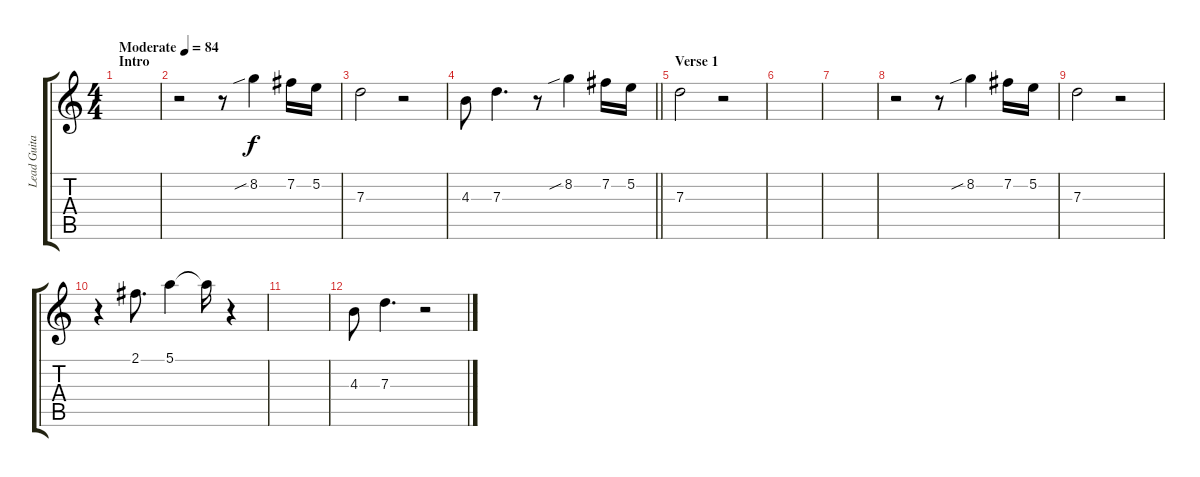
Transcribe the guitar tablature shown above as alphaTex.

\track ("Lead Guitar" "Lead Guita") {instrument electricguitarclean}
\staff {score tabs}
\tuning (E4 B3 G3 D3 A2 E2) {hide}
\ts (4 4)
\section ("" "Intro")
\tempo (84 "Moderate")
\clef g2
\ks c
|
r.2 r.8 8.2{sib}.4 7.2.16 5.2.16 |
7.3.2 r.2 |
\barLineRight lightlight
4.3.8 7.3.4{d} r.8 8.2{sib}.4 7.2.16 5.2.16 |
\section ("" "Verse 1")
7.3.2 r.2 |
|
|
r.2 r.8 8.2{sib}.4 7.2.16 5.2.16 |
7.3.2 r.2 |
r.4 2.1.8{d} 5.1.4 5.1{t}.16 r.4 |
|
4.3.8 7.3.4{d} r.2
